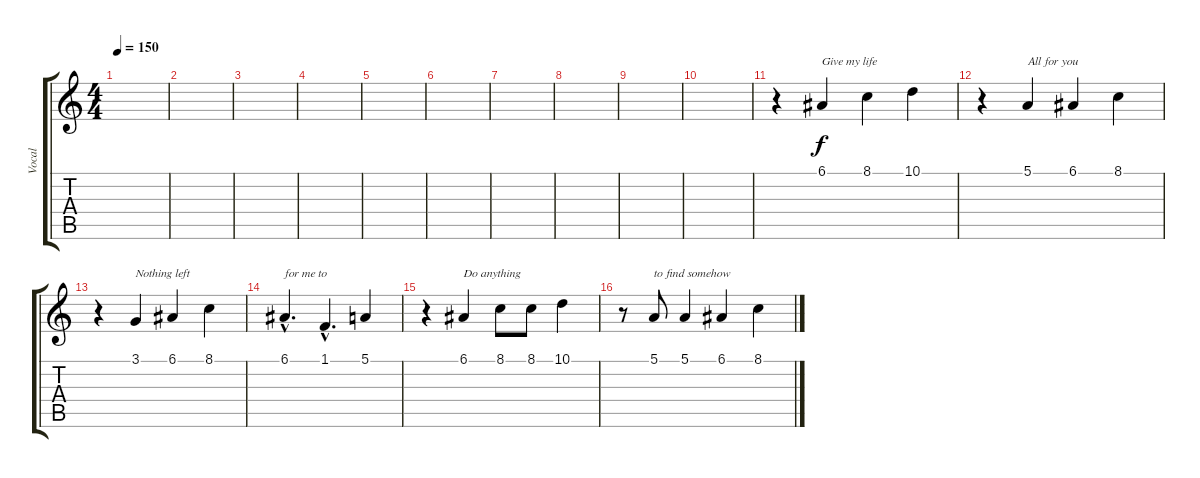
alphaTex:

\track ("Vocal" "Vocal") {instrument tenorsax}
\staff {score tabs}
\tuning (E4 B3 G3 D3 A2 E2) {hide}
\ts (4 4)
\tempo 150
\clef g2
\ks c
|
|
|
|
|
|
|
|
|
|
r.4 6.1.4{txt "Give my life"} 8.1.4 10.1.4 |
r.4 5.1.4{txt "All for you"} 6.1.4 8.1.4 |
r.4 3.1.4{txt "Nothing left"} 6.1.4 8.1.4 |
6.1{hac}.4{d txt "for me to"} 1.1{hac}.4{d} 5.1.4 |
r.4 6.1.4{txt "Do anything"} 8.1.8 8.1.8 10.1.4 |
r.8 5.1.8{txt "to find somehow"} 5.1.4 6.1.4 8.1.4
